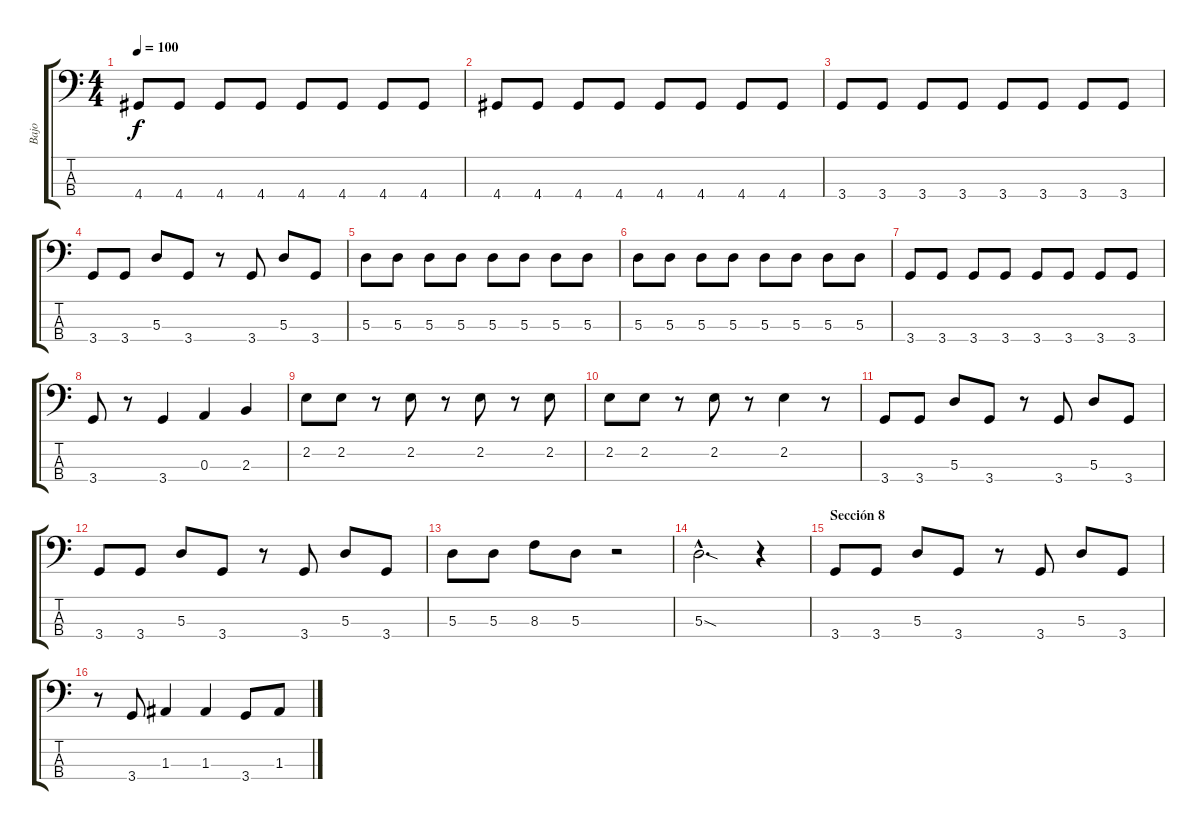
\track ("Bajo" "Bajo") {instrument electricbasspick}
\staff {score tabs}
\tuning (G2 D2 A1 E1) {hide}
\ts (4 4)
\tempo 100
\clef f4
\ks c
4.4.8{dy f} 4.4.8 4.4.8 4.4.8 4.4.8 4.4.8 4.4.8 4.4.8 |
4.4.8 4.4.8 4.4.8 4.4.8 4.4.8 4.4.8 4.4.8 4.4.8 |
3.4.8 3.4.8 3.4.8 3.4.8 3.4.8 3.4.8 3.4.8 3.4.8 |
3.4.8 3.4.8 5.3.8 3.4.8 r.8 3.4.8 5.3.8 3.4.8 |
5.3.8 5.3.8 5.3.8 5.3.8 5.3.8 5.3.8 5.3.8 5.3.8 |
5.3.8 5.3.8 5.3.8 5.3.8 5.3.8 5.3.8 5.3.8 5.3.8 |
3.4.8 3.4.8 3.4.8 3.4.8 3.4.8 3.4.8 3.4.8 3.4.8 |
3.4.8 r.8 3.4.4 0.3.4 2.3.4 |
2.2.8 2.2.8 r.8 2.2.8 r.8 2.2.8 r.8 2.2.8 |
2.2.8 2.2.8 r.8 2.2.8 r.8 2.2.4 r.8 |
3.4.8 3.4.8 5.3.8 3.4.8 r.8 3.4.8 5.3.8 3.4.8 |
3.4.8 3.4.8 5.3.8 3.4.8 r.8 3.4.8 5.3.8 3.4.8 |
5.3.8 5.3.8 8.3.8 5.3.8 r.2 |
5.3{sod hac}.2{d} r.4 |
\section ("" "Sección 8")
3.4.8 3.4.8 5.3.8 3.4.8 r.8 3.4.8 5.3.8 3.4.8 |
r.8{volume 13} 3.4.8 1.3.4 1.3.4 3.4.8 1.3.8
